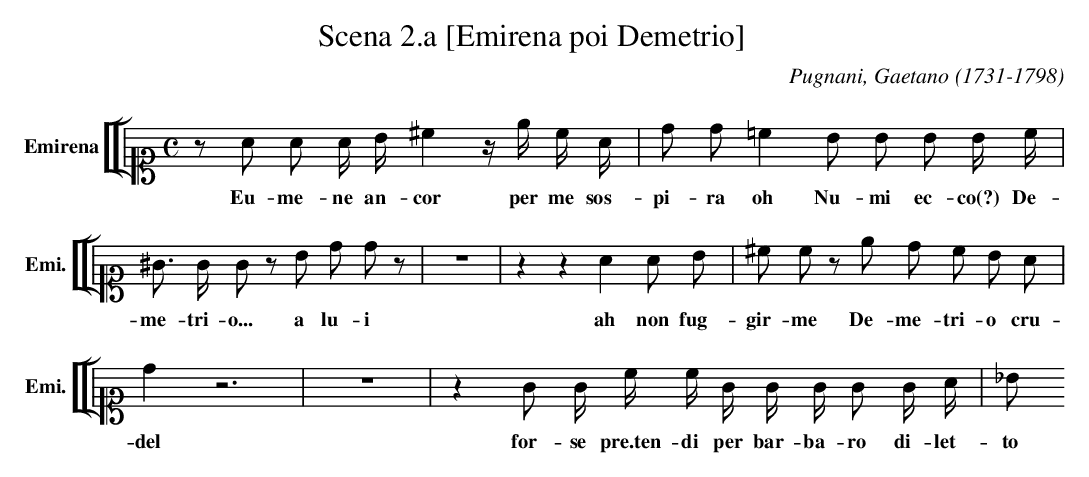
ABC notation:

X:1
T:Scena 2.a [Emirena poi Demetrio]
C:Pugnani, Gaetano (1731-1798)
M:C
L:1/4
K:C
V: 22 clef=alto1 name="Emirena" sname="Emi."
%%staves [[ 22 ]]
z/ A/ A/ A// B// ^c z// e// c// A// | d/ d/ =c B/ B/ B/ B// c// | ^G/> G/ G/ z/ B/ d/ d/ z/| Z | \
w: Eu-me-ne an-cor per me sos-pi-ra oh Nu-mi ec-co(?) De-me-tri-o... a lu-i
   z z A A/ B/ | ^c/ c/ z/ e/ d/ c/ B/ A/ | d z3 | Z | z G/ G// c// c// G// G// G// G/ G// A// | _B/ \
w: ah non fug-gir-me De-me-tri-o cru-del for-se pre.ten-di per bar-ba-ro di-let-to
